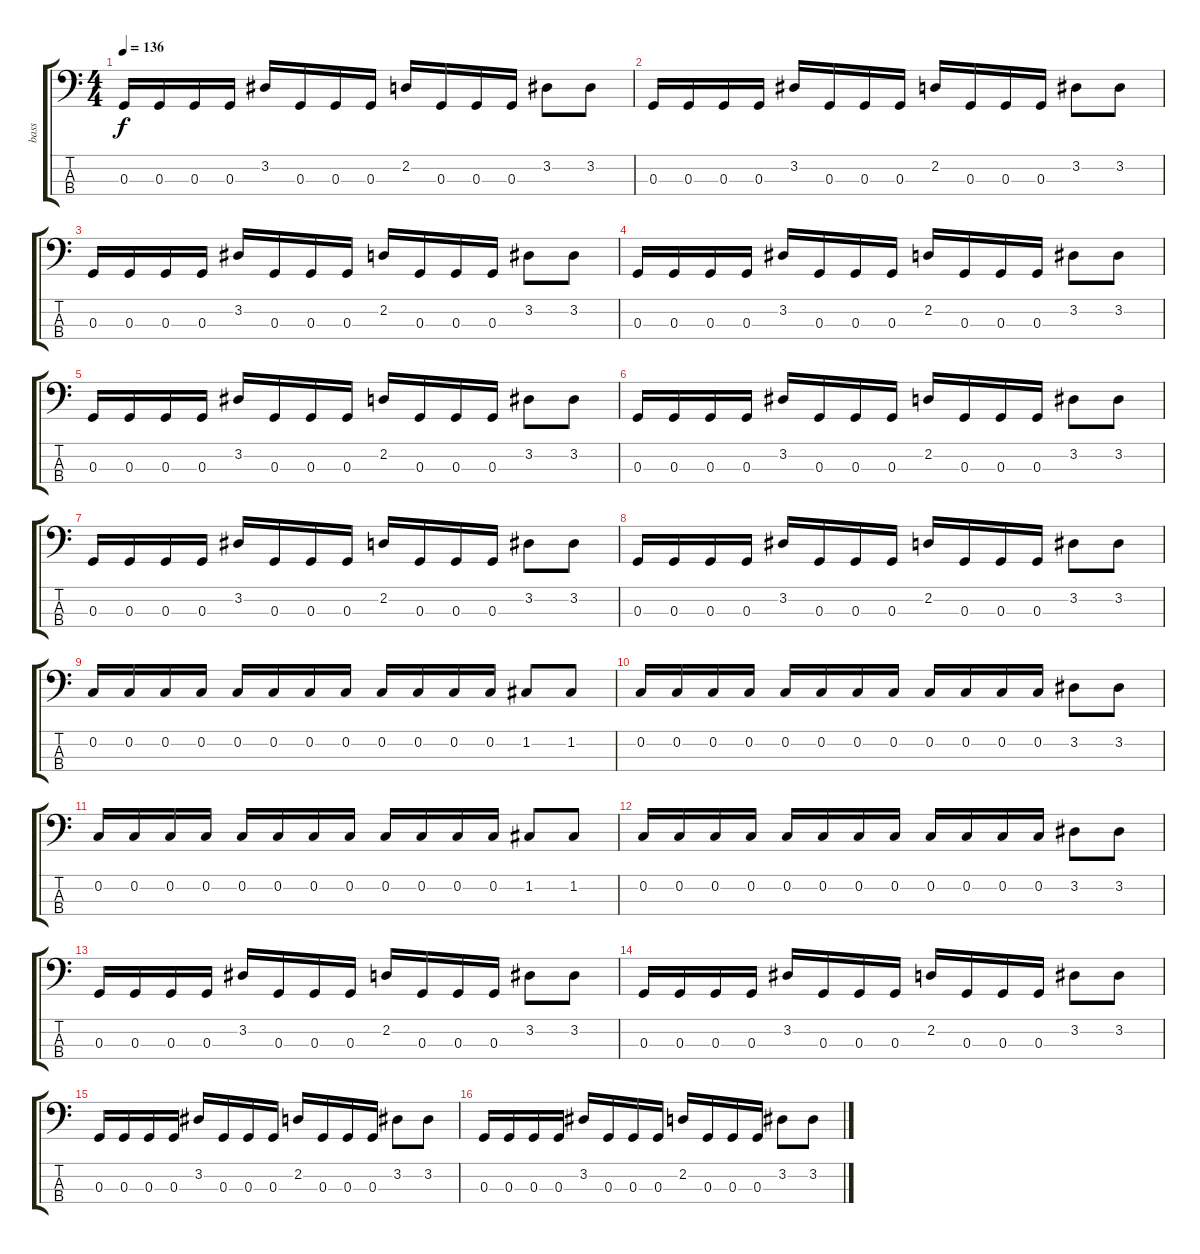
\track ("bass" "bass") {instrument acousticbass}
\staff {score tabs}
\tuning (F2 C2 G1 D1) {hide}
\ts (4 4)
\tempo 136
\clef f4
\ks c
0.3.16{dy f} 0.3.16 0.3.16 0.3.16 3.2.16 0.3.16 0.3.16 0.3.16 2.2.16 0.3.16 0.3.16 0.3.16 3.2.8 3.2.8 |
0.3.16 0.3.16 0.3.16 0.3.16 3.2.16 0.3.16 0.3.16 0.3.16 2.2.16 0.3.16 0.3.16 0.3.16 3.2.8 3.2.8 |
0.3.16 0.3.16 0.3.16 0.3.16 3.2.16 0.3.16 0.3.16 0.3.16 2.2.16 0.3.16 0.3.16 0.3.16 3.2.8 3.2.8 |
0.3.16 0.3.16 0.3.16 0.3.16 3.2.16 0.3.16 0.3.16 0.3.16 2.2.16 0.3.16 0.3.16 0.3.16 3.2.8 3.2.8 |
0.3.16 0.3.16 0.3.16 0.3.16 3.2.16 0.3.16 0.3.16 0.3.16 2.2.16 0.3.16 0.3.16 0.3.16 3.2.8 3.2.8 |
0.3.16 0.3.16 0.3.16 0.3.16 3.2.16 0.3.16 0.3.16 0.3.16 2.2.16 0.3.16 0.3.16 0.3.16 3.2.8 3.2.8 |
0.3.16 0.3.16 0.3.16 0.3.16 3.2.16 0.3.16 0.3.16 0.3.16 2.2.16 0.3.16 0.3.16 0.3.16 3.2.8 3.2.8 |
0.3.16 0.3.16 0.3.16 0.3.16 3.2.16 0.3.16 0.3.16 0.3.16 2.2.16 0.3.16 0.3.16 0.3.16 3.2.8 3.2.8 |
0.2.16 0.2.16 0.2.16 0.2.16 0.2.16 0.2.16 0.2.16 0.2.16 0.2.16 0.2.16 0.2.16 0.2.16 1.2.8 1.2.8 |
0.2.16 0.2.16 0.2.16 0.2.16 0.2.16 0.2.16 0.2.16 0.2.16 0.2.16 0.2.16 0.2.16 0.2.16 3.2.8 3.2.8 |
0.2.16 0.2.16 0.2.16 0.2.16 0.2.16 0.2.16 0.2.16 0.2.16 0.2.16 0.2.16 0.2.16 0.2.16 1.2.8 1.2.8 |
0.2.16 0.2.16 0.2.16 0.2.16 0.2.16 0.2.16 0.2.16 0.2.16 0.2.16 0.2.16 0.2.16 0.2.16 3.2.8 3.2.8 |
0.3.16 0.3.16 0.3.16 0.3.16 3.2.16 0.3.16 0.3.16 0.3.16 2.2.16 0.3.16 0.3.16 0.3.16 3.2.8 3.2.8 |
0.3.16 0.3.16 0.3.16 0.3.16 3.2.16 0.3.16 0.3.16 0.3.16 2.2.16 0.3.16 0.3.16 0.3.16 3.2.8 3.2.8 |
0.3.16 0.3.16 0.3.16 0.3.16 3.2.16 0.3.16 0.3.16 0.3.16 2.2.16 0.3.16 0.3.16 0.3.16 3.2.8 3.2.8 |
0.3.16 0.3.16 0.3.16 0.3.16 3.2.16 0.3.16 0.3.16 0.3.16 2.2.16 0.3.16 0.3.16 0.3.16 3.2.8 3.2.8
